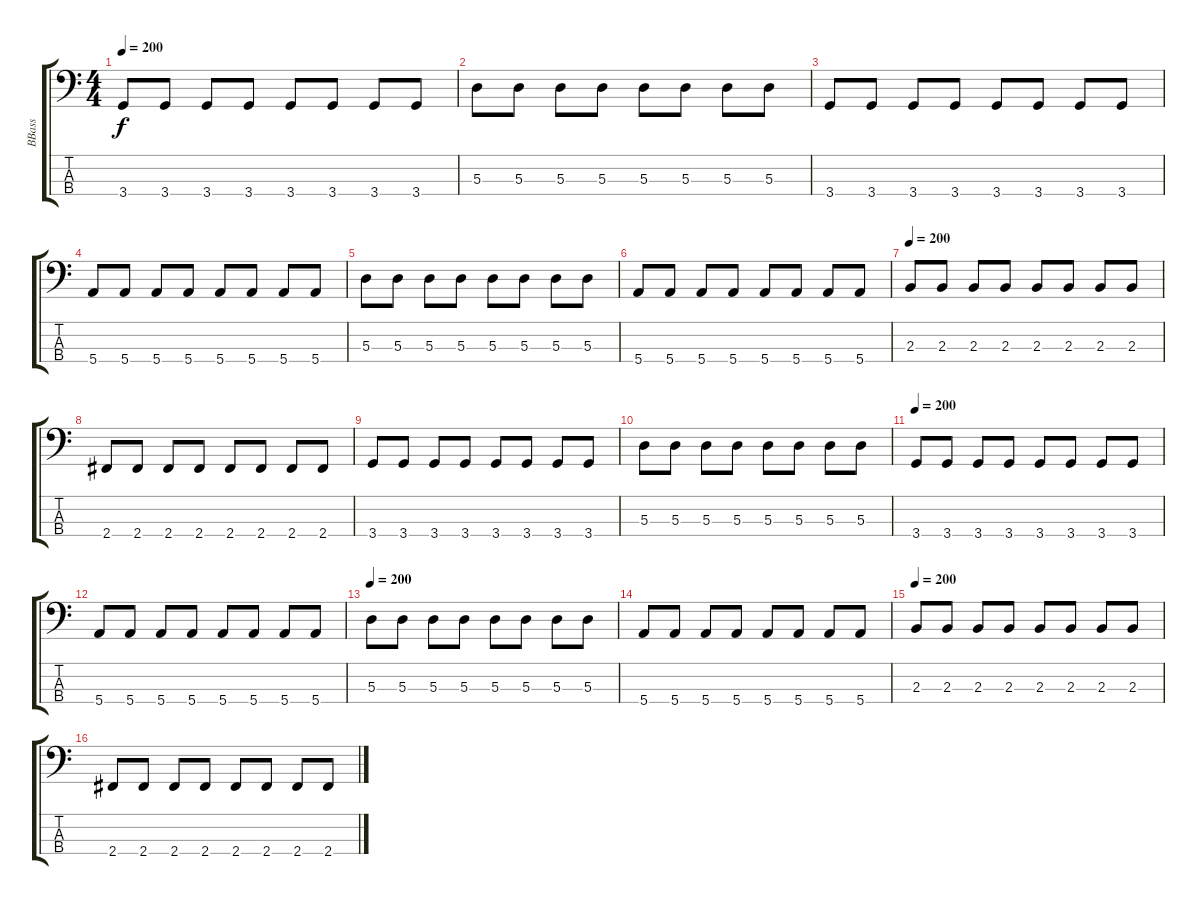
\track ("BBass" "BBass") {instrument electricbassfinger}
\staff {score tabs}
\tuning (G2 D2 A1 E1) {hide}
\ts (4 4)
\tempo 200
\clef f4
\ks c
3.4.8{dy f} 3.4.8 3.4.8 3.4.8 3.4.8 3.4.8 3.4.8 3.4.8 |
5.3.8 5.3.8 5.3.8 5.3.8 5.3.8 5.3.8 5.3.8 5.3.8 |
3.4.8 3.4.8 3.4.8 3.4.8 3.4.8 3.4.8 3.4.8 3.4.8 |
5.4.8 5.4.8 5.4.8 5.4.8 5.4.8 5.4.8 5.4.8 5.4.8 |
5.3.8 5.3.8 5.3.8 5.3.8 5.3.8 5.3.8 5.3.8 5.3.8 |
5.4.8 5.4.8 5.4.8 5.4.8 5.4.8 5.4.8 5.4.8 5.4.8 |
\tempo 200
2.3.8 2.3.8 2.3.8 2.3.8 2.3.8 2.3.8 2.3.8 2.3.8 |
2.4.8 2.4.8 2.4.8 2.4.8 2.4.8 2.4.8 2.4.8 2.4.8 |
3.4.8 3.4.8 3.4.8 3.4.8 3.4.8 3.4.8 3.4.8 3.4.8 |
5.3.8 5.3.8 5.3.8 5.3.8 5.3.8 5.3.8 5.3.8 5.3.8 |
\tempo 200
3.4.8 3.4.8 3.4.8 3.4.8 3.4.8 3.4.8 3.4.8 3.4.8 |
5.4.8 5.4.8 5.4.8 5.4.8 5.4.8 5.4.8 5.4.8 5.4.8 |
\tempo 200
5.3.8 5.3.8 5.3.8 5.3.8 5.3.8 5.3.8 5.3.8 5.3.8 |
5.4.8 5.4.8 5.4.8 5.4.8 5.4.8 5.4.8 5.4.8 5.4.8 |
\tempo 200
2.3.8 2.3.8 2.3.8 2.3.8 2.3.8 2.3.8 2.3.8 2.3.8 |
2.4.8 2.4.8 2.4.8 2.4.8 2.4.8 2.4.8 2.4.8 2.4.8
